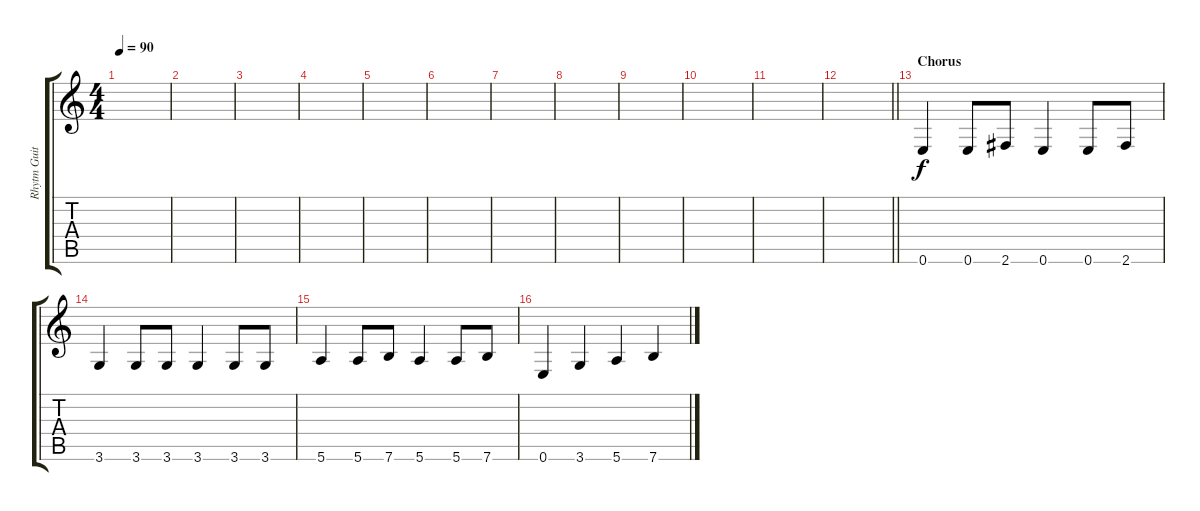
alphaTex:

\track ("Rhytm Guitar" "Rhytm Guit") {instrument distortionguitar}
\staff {score tabs}
\tuning (E4 B3 G3 D3 A2 E2) {hide}
\ts (4 4)
\tempo 90
\clef g2
\ks c
|
|
|
|
|
|
|
|
|
|
|
\barLineRight lightlight
|
\section ("" "Chorus")
0.6.4{volume 13 instrument distortionguitar} 0.6.8 2.6.8 0.6.4 0.6.8 2.6.8 |
3.6.4 3.6.8 3.6.8 3.6.4 3.6.8 3.6.8 |
5.6.4 5.6.8 7.6.8 5.6.4 5.6.8 7.6.8 |
0.6.4 3.6.4 5.6.4 7.6.4
